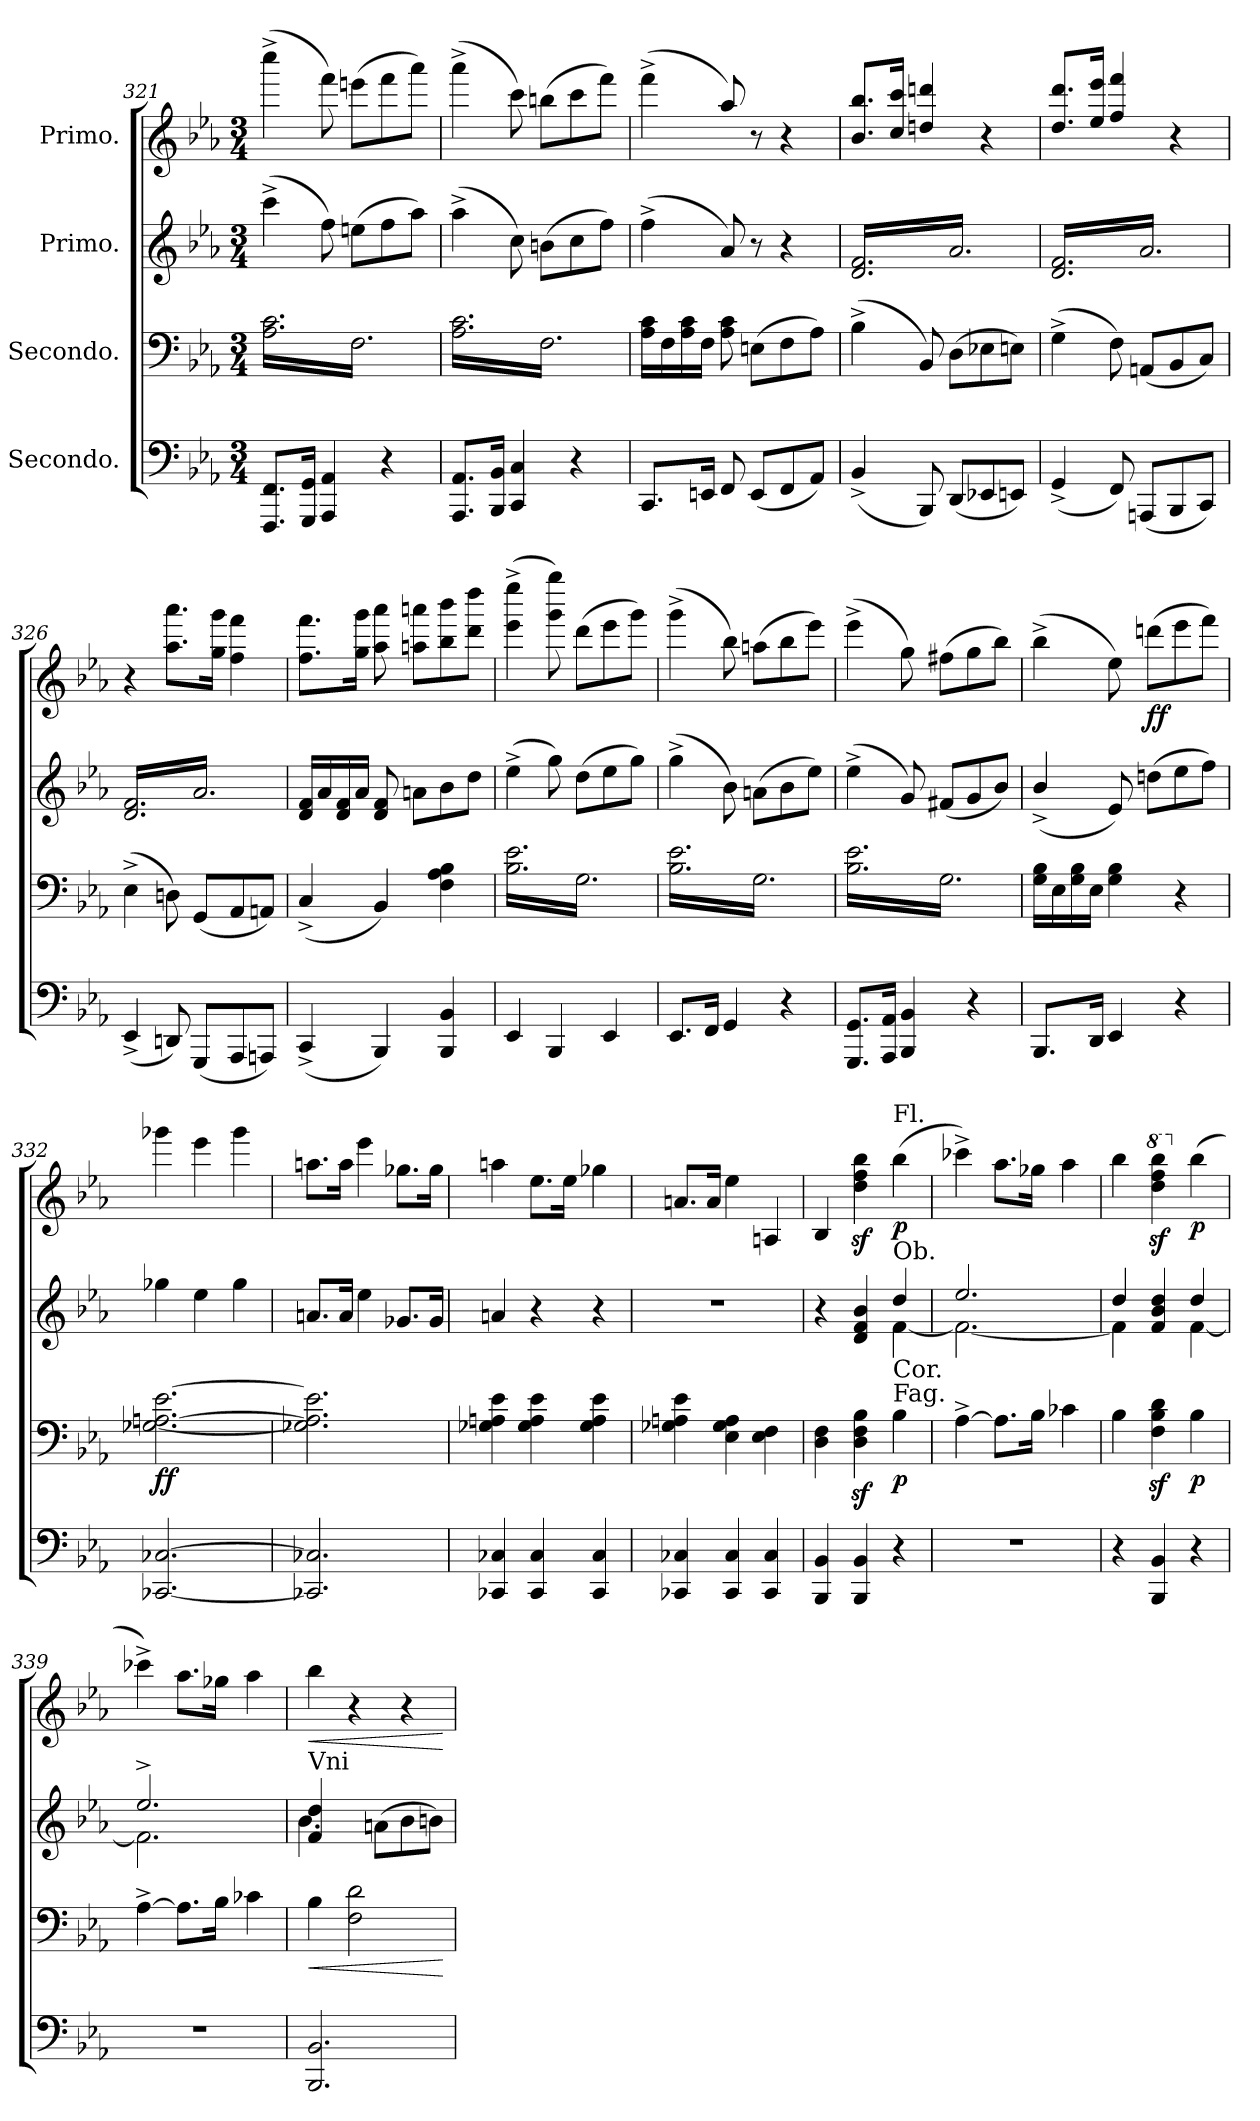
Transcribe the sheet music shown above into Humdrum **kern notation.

**kern	**kern	**dynam	**kern	**kern	**dynam
*part4	*part3	*part3	*part2	*part1	*part1
*staff4	*staff3	*staff3	*staff2	*staff1	*staff1
*I"Secondo.	*I"Secondo.	*	*I"Primo.	*I"Primo.	*
*clefF4	*clefF4	*	*clefG2	*clefG2	*
*k[b-e-a-]	*k[b-e-a-]	*	*k[b-e-a-]	*k[b-e-a-]	*
*c:	*c:	*	*c:	*c:	*
*M3/4	*M3/4	*	*M3/4	*M3/4	*
=321	=321	=321	=321	=321	=321
*	*tremolo	*	*	*	*
8.FFF/ 8.FF/L	16A-\ 16c\LL	.	(4ccc^<\	(4cccc^<\	.
.	16F\	.	.	.	.
.	16A-\ 16c\	.	.	.	.
16GGG/ 16GG/Jk	16F\	.	.	.	.
4AAA-/ 4AA-/	16A-\ 16c\	.	8ff\)	8fff\)	.
.	16F\	.	.	.	.
.	16A-\ 16c\	.	(8een\L	(8eeen\L	.
.	16F\	.	.	.	.
4r	16A-\ 16c\	.	8ff\	8fff\	.
.	16F\	.	.	.	.
.	16A-\ 16c\	.	8aa-\J)	8aaa-\J)	.
.	16F\JJ	.	.	.	.
=322	=322	=322	=322	=322	=322
8.AAA-/ 8.AA-/L	16A-\ 16c\LL	.	(4aa-^<\	(4aaa-^<\	.
.	16F\	.	.	.	.
.	16A-\ 16c\	.	.	.	.
16BBB-/ 16BB-/Jk	16F\	.	.	.	.
4CC/ 4C/	16A-\ 16c\	.	8cc\)	8ccc\)	.
.	16F\	.	.	.	.
.	16A-\ 16c\	.	(8bn\L	(8bbn\L	.
.	16F\	.	.	.	.
4r	16A-\ 16c\	.	8cc\	8ccc\	.
.	16F\	.	.	.	.
.	16A-\ 16c\	.	8ff\J)	8fff\J)	.
.	16F\JJ	.	.	.	.
*	*Xtremolo	*	*	*	*
=323	=323	=323	=323	=323	=323
8.CC/L	16A-\ 16c\LL	.	(4ff^<\	(4fff^<\	.
.	16F\	.	.	.	.
.	16A-\ 16c\	.	.	.	.
16EEn/Jk	16F\JJ	.	.	.	.
8FF/	8A-\ 8c\	.	8a-/)	8aa-/)	.
.	.	.	.	.	.
(8EE/L	(8En\L	.	8r	8r	.
8FF/	8F\	.	4r	4r	.
8AA-/J)	8A-\J)	.	.	.	.
=324	=324	=324	=324	=324	=324
*	*	*	*tremolo	*	*
(4BB-^>/	(4B-^<\	.	16d/ 16f/LL	8.b-/ 8.bb-/L	.
.	.	.	16a-/	.	.
.	.	.	16d/ 16f/	.	.
.	.	.	16a-/	16cc/ 16ccc/Jk	.
8BBB-/)	8BB-/)	.	16d/ 16f/	4ddn/ 4dddn/	.
.	.	.	16a-/	.	.
(8DD/L	(8D\L	.	16d/ 16f/	.	.
.	.	.	16a-/	.	.
8EE-X/	8E-X\	.	16d/ 16f/	4r	.
.	.	.	16a-/	.	.
8EEn/J)	8En\J)	.	16d/ 16f/	.	.
.	.	.	16a-/JJ	.	.
=325	=325	=325	=325	=325	=325
(4GG^>/	(4G^<\	.	16d/ 16f/LL	8.dd/ 8.ddd/L	.
.	.	.	16a-/	.	.
.	.	.	16d/ 16f/	.	.
.	.	.	16a-/	16ee-/ 16eee-/Jk	.
8FF/)	8F\)	.	16d/ 16f/	4ff/ 4fff/	.
.	.	.	16a-/	.	.
(8AAAn/L	(8AAn/L	.	16d/ 16f/	.	.
.	.	.	16a-/	.	.
8BBB-/	8BB-/	.	16d/ 16f/	4r	.
.	.	.	16a-/	.	.
8CC/J)	8C/J)	.	16d/ 16f/	.	.
.	.	.	16a-/JJ	.	.
=326	=326	=326	=326	=326	=326
(4EE-^>/	(4E-^<\	.	16d/ 16f/LL	4r	.
.	.	.	16a-/	.	.
.	.	.	16d/ 16f/	.	.
.	.	.	16a-/	.	.
8DDn/)	8Dn\)	.	16d/ 16f/	8.aa-\ 8.aaa-\L	.
.	.	.	16a-/	.	.
(8GGG/L	(8GG/L	.	16d/ 16f/	.	.
.	.	.	16a-/	16gg\ 16ggg\Jk	.
8AAA-/	8AA-/	.	16d/ 16f/	4ff\ 4fff\	.
.	.	.	16a-/	.	.
8AAAn/J)	8AAn/J)	.	16d/ 16f/	.	.
.	.	.	16a-/JJ	.	.
*	*	*	*Xtremolo	*	*
=327	=327	=327	=327	=327	=327
(4CC^>/	(4C^>/	.	16d/ 16f/LL	8.ff\ 8.fff\L	.
.	.	.	16a-/	.	.
.	.	.	16d/ 16f/	.	.
.	.	.	16a-/JJ	16gg\ 16ggg\Jk	.
4BBB-/)	4BB-/)	.	8d/ 8f/	8aa-\ 8aaa-\	.
.	.	.	.	.	.
.	.	.	8an\L	8aan\ 8aaan\L	.
4BBB-/ 4BB-/	4F\ 4A-\ 4B-\	.	8b-\	8bb-\ 8bbb-\	.
.	.	.	8dd\J	8ddd\ 8dddd\J	.
=328	=328	=328	=328	=328	=328
*	*tremolo	*	*	*	*
4EE-/	16B-\ 16e-\LL	.	(4ee-^<\	(4eee-^<\ 4eeee-^<\	.
.	16G\	.	.	.	.
.	16B-\ 16e-\	.	.	.	.
.	16G\	.	.	.	.
4BBB-/	16B-\ 16e-\	.	8gg\)	8ggg\ 8gggg\)	.
.	16G\	.	.	.	.
.	16B-\ 16e-\	.	(8dd\L	(8ddd\L	.
.	16G\	.	.	.	.
4EE-/	16B-\ 16e-\	.	8ee-\	8eee-\	.
.	16G\	.	.	.	.
.	16B-\ 16e-\	.	8gg\J)	8ggg\J)	.
.	16G\JJ	.	.	.	.
=329	=329	=329	=329	=329	=329
8.EE-/L	16B-\ 16e-\LL	.	(4gg^<\	(4ggg^<\	.
.	16G\	.	.	.	.
.	16B-\ 16e-\	.	.	.	.
16FF/Jk	16G\	.	.	.	.
4GG/	16B-\ 16e-\	.	8b-\)	8bb-\)	.
.	16G\	.	.	.	.
.	16B-\ 16e-\	.	(8an\L	(8aan\L	.
.	16G\	.	.	.	.
4r	16B-\ 16e-\	.	8b-\	8bb-\	.
.	16G\	.	.	.	.
.	16B-\ 16e-\	.	8ee-\J)	8eee-\J)	.
.	16G\JJ	.	.	.	.
=330	=330	=330	=330	=330	=330
8.GGG/ 8.GG/L	16B-\ 16e-\LL	.	(4ee-^<\	(4eee-^<\	.
.	16G\	.	.	.	.
.	16B-\ 16e-\	.	.	.	.
16AAA-/ 16AA-/Jk	16G\	.	.	.	.
4BBB-/ 4BB-/	16B-\ 16e-\	.	8g/)	8gg\)	.
.	16G\	.	.	.	.
.	16B-\ 16e-\	.	(8f#X/L	(8ff#X\L	.
.	16G\	.	.	.	.
4r	16B-\ 16e-\	.	8g/	8gg\	.
.	16G\	.	.	.	.
.	16B-\ 16e-\	.	8b-/J)	8bb-\J)	.
.	16G\JJ	.	.	.	.
*	*Xtremolo	*	*	*	*
=331	=331	=331	=331	=331	=331
8.BBB-/L	16G\ 16B-\LL	.	(4b-^>/	(4bb-^<\	.
.	16E-\	.	.	.	.
.	16G\ 16B-\	.	.	.	.
16DD/Jk	16E-\JJ	.	.	.	.
4EE-/	4G\ 4B-\	.	8e-/)	8ee-\)	.
.	.	.	.	.	.
.	.	.	(8ddn\L	(8dddn\L	ff
4r	4r	.	8ee-\	8eee-\	.
.	.	.	8ff\J)	8fff\J)	.
=332	=332	=332	=332	=332	=332
[2.CC-X/ [2.C-X/	[2.G-X\ [2.An\ [2.e-\	ff	4gg-X\	4ggg-X\	.
.	.	.	4ee-\	4eee-\	.
.	.	.	4gg-\	4ggg-\	.
=333	=333	=333	=333	=333	=333
2.CC-X]/ 2.C-X]/	2.G-X]\ 2.An]\ 2.e-]\	.	8.an/L	8.aan\L	.
.	.	.	16a/Jk	16aa\Jk	.
.	.	.	4ee-\	4eee-\	.
.	.	.	8.g-X/L	8.gg-X\L	.
.	.	.	16g-/Jk	16gg-\Jk	.
=334	=334	=334	=334	=334	=334
4CC-X/ 4C-X/	4G-X\ 4An\ 4e-\	.	4an/	4aan\	.
4CC-/ 4C-/	4G-\ 4A\ 4e-\	.	4r	8.ee-\L	.
.	.	.	.	16ee-\Jk	.
4CC-/ 4C-/	4G-\ 4A\ 4e-\	.	4r	4gg-X\	.
=335	=335	=335	=335	=335	=335
4CC-X/ 4C-X/	4G-X\ 4An\ 4e-\	.	2.r	8.an/L	.
.	.	.	.	16a/Jk	.
4CC-/ 4C-/	4E-\ 4G-\ 4A\	.	.	4ee-\	.
4CC-/ 4C-/	4E-\ 4F\	.	.	4An/	.
=336	=336	=336	=336	=336	=336
*	*	*	*^	*	*
4BBB-/ 4BB-/	4D\ 4F\	.	4r	2ryy	4B-/	.
4BBB-/ 4BB-/	4Dz\ 4Fz\ 4B-z\	.	4d/ 4f/ 4b-/	.	4ddz\ 4ffz\ 4bb-z\	.
!	!	!	!	!	!LO:TX:a:t=Fl.	!
!	!	!	!LO:TX:b:t=Cor.	!	!	!
!	!	!	!LO:TX:a:t=Ob.	!	!	!
!	!LO:TX:a:t=Fag.	!	!	!	!	!
4r	4B-\	p	4dd/	[4f\	(4bb-\	p
=337	=337	=337	=337	=337	=337	=337
2.r	[4A-^<\	.	2.ee-/	2.f\_	4ccc-X^<\)	.
.	8.A-\L]	.	.	.	8.aa-\L	.
.	16B-\Jk	.	.	.	16gg-X\Jk	.
.	4c-X\	.	.	.	4aa-\	.
=338	=338	=338	=338	=338	=338	=338
4r	4B-\	.	4dd/	4f\]	4bb-\	.
*	*	*	*	*	*8va	*
4BBB-/ 4BB-/	4Fz\ 4B-z\ 4dz\	.	4f/ 4b-/ 4dd/	4ryy	4dddz\ 4fffz\ 4bbb-z\	.
*	*	*	*	*	*X8va	*
4r	4B-\	p	4dd/	[4f\	(4bb-\	p
=339	=339	=339	=339	=339	=339	=339
2.r	[4A-^<\	.	2.ee-^/	2.f\]	4ccc-X^<\)	.
.	8.A-\L]	.	.	.	8.aa-\L	.
.	16B-\Jk	.	.	.	16gg-X\Jk	.
.	4c-X\	.	.	.	4aa-\	.
=340	=340	=340	=340	=340	=340	=340
!	!	!	!LO:TX:a:t=Vni	!	!	!
!	!	!LO:HP:b	!	!	!	!LO:HP:b
2.BBB-/ 2.BB-/	4B-\	<	4f/ 4dd/	4.b-\	4bb-\	<
.	2F\ 2d\	.	2ryy	.	4r	.
.	.	.	.	(8an\L	.	.
.	.	.	.	8b-\	4r	.
.	.	.	.	8bn\J)	.	.
*	*	*	*v	*v	*	*
.	.	[	.	.	[
=	=	=	=	=	=
*-	*-	*-	*-	*-	*-
